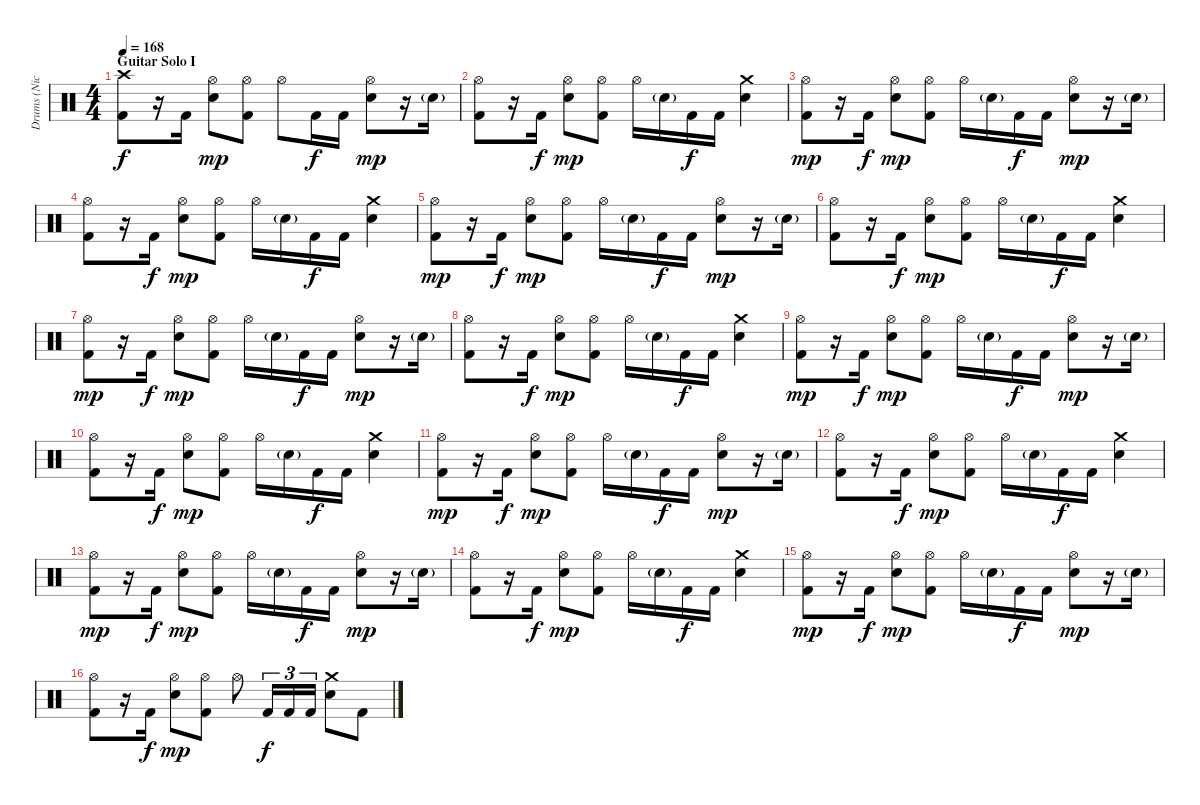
\track ("Drums (Nick Menza)" "Drums (Nic") {instrument percussion}
\staff {score}
\articulation defaults
\ts (4 4)
\section ("" "Guitar Solo I")
\tempo 168
\clef neutral
\ks c
("Crash high (hit)" "Kick (hit) 2").8{dy f} r.16 "Kick (hit) 2".16 ("Hi-Hat (open)" "Snare (hit) 2").8{dy mp} ("Hi-Hat (open)" "Kick (hit) 2").8 "Hi-Hat (open)".8 "Kick (hit) 2".16{dy f} "Kick (hit) 2".16 ("Hi-Hat (open)" "Snare (hit) 2").8{dy mp} r.16 "Snare (hit) 2"{g}.16 |
("Hi-Hat (open)" "Kick (hit) 2").8 r.16 "Kick (hit) 2".16{dy f} ("Hi-Hat (open)" "Snare (hit) 2").8{dy mp} ("Hi-Hat (open)" "Kick (hit) 2").8 "Hi-Hat (open)".16 "Snare (hit) 2"{g}.16 "Kick (hit) 2".16{dy f} "Kick (hit) 2".16 ("Crash medium (hit)" "Snare (hit) 2").4 |
("Hi-Hat (open)" "Kick (hit) 2").8{dy mp} r.16 "Kick (hit) 2".16{dy f} ("Hi-Hat (open)" "Snare (hit) 2").8{dy mp} ("Hi-Hat (open)" "Kick (hit) 2").8 "Hi-Hat (open)".16 "Snare (hit) 2"{g}.16 "Kick (hit) 2".16{dy f} "Kick (hit) 2".16 ("Hi-Hat (open)" "Snare (hit) 2").8{dy mp} r.16 "Snare (hit) 2"{g}.16 |
("Hi-Hat (open)" "Kick (hit) 2").8 r.16 "Kick (hit) 2".16{dy f} ("Hi-Hat (open)" "Snare (hit) 2").8{dy mp} ("Hi-Hat (open)" "Kick (hit) 2").8 "Hi-Hat (open)".16 "Snare (hit) 2"{g}.16 "Kick (hit) 2".16{dy f} "Kick (hit) 2".16 ("Crash medium (hit)" "Snare (hit) 2").4 |
("Hi-Hat (open)" "Kick (hit) 2").8{dy mp} r.16 "Kick (hit) 2".16{dy f} ("Hi-Hat (open)" "Snare (hit) 2").8{dy mp} ("Hi-Hat (open)" "Kick (hit) 2").8 "Hi-Hat (open)".16 "Snare (hit) 2"{g}.16 "Kick (hit) 2".16{dy f} "Kick (hit) 2".16 ("Hi-Hat (open)" "Snare (hit) 2").8{dy mp} r.16 "Snare (hit) 2"{g}.16 |
("Hi-Hat (open)" "Kick (hit) 2").8 r.16 "Kick (hit) 2".16{dy f} ("Hi-Hat (open)" "Snare (hit) 2").8{dy mp} ("Hi-Hat (open)" "Kick (hit) 2").8 "Hi-Hat (open)".16 "Snare (hit) 2"{g}.16 "Kick (hit) 2".16{dy f} "Kick (hit) 2".16 ("Crash medium (hit)" "Snare (hit) 2").4 |
("Hi-Hat (open)" "Kick (hit) 2").8{dy mp} r.16 "Kick (hit) 2".16{dy f} ("Hi-Hat (open)" "Snare (hit) 2").8{dy mp} ("Hi-Hat (open)" "Kick (hit) 2").8 "Hi-Hat (open)".16 "Snare (hit) 2"{g}.16 "Kick (hit) 2".16{dy f} "Kick (hit) 2".16 ("Hi-Hat (open)" "Snare (hit) 2").8{dy mp} r.16 "Snare (hit) 2"{g}.16 |
("Hi-Hat (open)" "Kick (hit) 2").8 r.16 "Kick (hit) 2".16{dy f} ("Hi-Hat (open)" "Snare (hit) 2").8{dy mp} ("Hi-Hat (open)" "Kick (hit) 2").8 "Hi-Hat (open)".16 "Snare (hit) 2"{g}.16 "Kick (hit) 2".16{dy f} "Kick (hit) 2".16 ("Crash medium (hit)" "Snare (hit) 2").4 |
("Hi-Hat (open)" "Kick (hit) 2").8{dy mp} r.16 "Kick (hit) 2".16{dy f} ("Hi-Hat (open)" "Snare (hit) 2").8{dy mp} ("Hi-Hat (open)" "Kick (hit) 2").8 "Hi-Hat (open)".16 "Snare (hit) 2"{g}.16 "Kick (hit) 2".16{dy f} "Kick (hit) 2".16 ("Hi-Hat (open)" "Snare (hit) 2").8{dy mp} r.16 "Snare (hit) 2"{g}.16 |
("Hi-Hat (open)" "Kick (hit) 2").8 r.16 "Kick (hit) 2".16{dy f} ("Hi-Hat (open)" "Snare (hit) 2").8{dy mp} ("Hi-Hat (open)" "Kick (hit) 2").8 "Hi-Hat (open)".16 "Snare (hit) 2"{g}.16 "Kick (hit) 2".16{dy f} "Kick (hit) 2".16 ("Crash medium (hit)" "Snare (hit) 2").4 |
("Hi-Hat (open)" "Kick (hit) 2").8{dy mp} r.16 "Kick (hit) 2".16{dy f} ("Hi-Hat (open)" "Snare (hit) 2").8{dy mp} ("Hi-Hat (open)" "Kick (hit) 2").8 "Hi-Hat (open)".16 "Snare (hit) 2"{g}.16 "Kick (hit) 2".16{dy f} "Kick (hit) 2".16 ("Hi-Hat (open)" "Snare (hit) 2").8{dy mp} r.16 "Snare (hit) 2"{g}.16 |
("Hi-Hat (open)" "Kick (hit) 2").8 r.16 "Kick (hit) 2".16{dy f} ("Hi-Hat (open)" "Snare (hit) 2").8{dy mp} ("Hi-Hat (open)" "Kick (hit) 2").8 "Hi-Hat (open)".16 "Snare (hit) 2"{g}.16 "Kick (hit) 2".16{dy f} "Kick (hit) 2".16 ("Crash medium (hit)" "Snare (hit) 2").4 |
("Hi-Hat (open)" "Kick (hit) 2").8{dy mp} r.16 "Kick (hit) 2".16{dy f} ("Hi-Hat (open)" "Snare (hit) 2").8{dy mp} ("Hi-Hat (open)" "Kick (hit) 2").8 "Hi-Hat (open)".16 "Snare (hit) 2"{g}.16 "Kick (hit) 2".16{dy f} "Kick (hit) 2".16 ("Hi-Hat (open)" "Snare (hit) 2").8{dy mp} r.16 "Snare (hit) 2"{g}.16 |
("Hi-Hat (open)" "Kick (hit) 2").8 r.16 "Kick (hit) 2".16{dy f} ("Hi-Hat (open)" "Snare (hit) 2").8{dy mp} ("Hi-Hat (open)" "Kick (hit) 2").8 "Hi-Hat (open)".16 "Snare (hit) 2"{g}.16 "Kick (hit) 2".16{dy f} "Kick (hit) 2".16 ("Crash medium (hit)" "Snare (hit) 2").4 |
("Hi-Hat (open)" "Kick (hit) 2").8{dy mp} r.16 "Kick (hit) 2".16{dy f} ("Hi-Hat (open)" "Snare (hit) 2").8{dy mp} ("Hi-Hat (open)" "Kick (hit) 2").8 "Hi-Hat (open)".16 "Snare (hit) 2"{g}.16 "Kick (hit) 2".16{dy f} "Kick (hit) 2".16 ("Hi-Hat (open)" "Snare (hit) 2").8{dy mp} r.16 "Snare (hit) 2"{g}.16 |
("Hi-Hat (open)" "Kick (hit) 2").8 r.16 "Kick (hit) 2".16{dy f} ("Hi-Hat (open)" "Snare (hit) 2").8{dy mp} ("Hi-Hat (open)" "Kick (hit) 2").8 "Hi-Hat (open)".8 "Kick (hit) 2".16{tu (3 2) dy f} "Kick (hit) 2".16{tu (3 2)} "Kick (hit) 2".16{tu (3 2)} ("Crash medium (hit)" "Snare (hit) 2").8 "Kick (hit) 2".8
